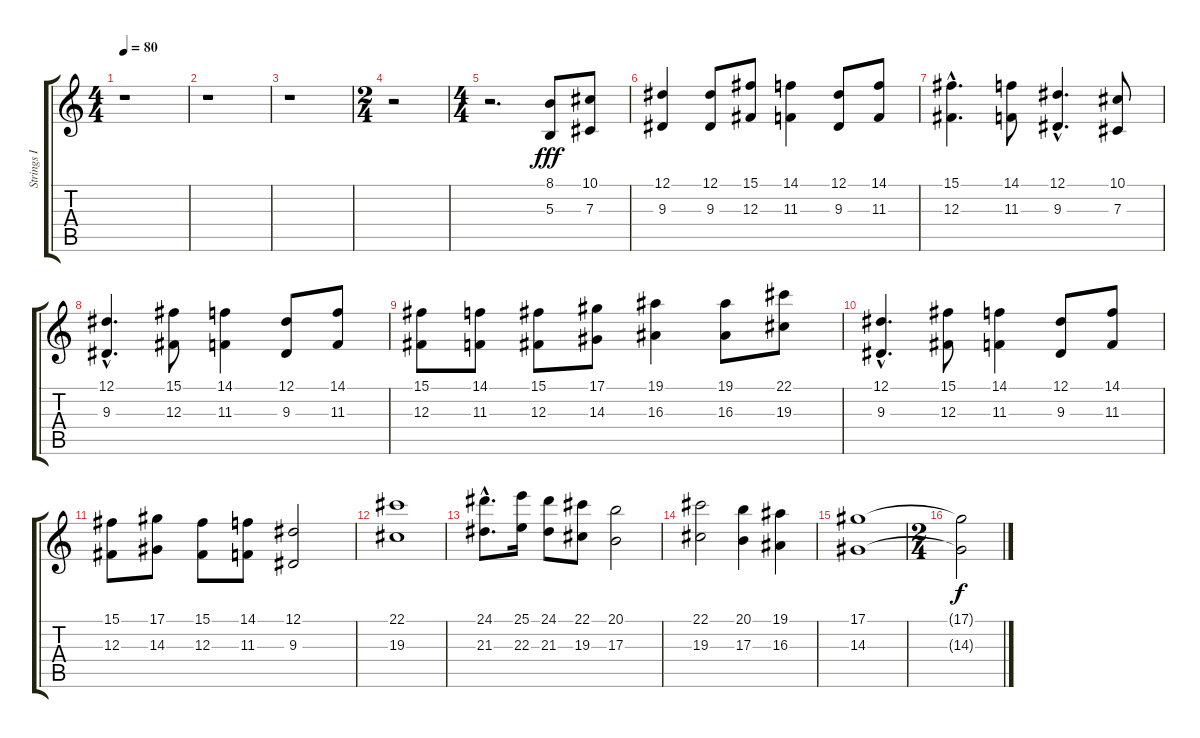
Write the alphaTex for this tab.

\track ("Strings I" "Strings I") {instrument stringensemble1}
\staff {score tabs}
\tuning (Eb4 Bb3 Gb3 Db3 Ab2 Eb2) {hide}
\ts (4 4)
\tempo 80
\clef g2
\ks c
r.1{dy fff} |
r.1 |
r.1 |
\ts (2 4)
r.2 |
\ts (4 4)
r.2{d} (8.1 5.3).8 (10.1 7.3).8 |
(12.1 9.3).4 (12.1 9.3).8 (15.1 12.3).8 (14.1 11.3).4 (12.1 9.3).8 (14.1 11.3).8 |
(15.1{hac} 12.3{hac}).4{d} (14.1 11.3).8 (12.1{hac} 9.3{hac}).4{d} (10.1 7.3).8 |
(12.1{hac} 9.3{hac}).4{d} (15.1 12.3).8 (14.1 11.3).4 (12.1 9.3).8 (14.1 11.3).8 |
(15.1 12.3).8 (14.1 11.3).8 (15.1 12.3).8 (17.1 14.3).8 (19.1 16.3).4 (19.1 16.3).8 (22.1 19.3).8 |
(12.1{hac} 9.3{hac}).4{d} (15.1 12.3).8 (14.1 11.3).4 (12.1 9.3).8 (14.1 11.3).8 |
(15.1 12.3).8 (17.1 14.3).8 (15.1 12.3).8 (14.1 11.3).8 (12.1 9.3).2 |
(22.1 19.3).1 |
(24.1{hac} 21.3{hac}).8{d} (25.1 22.3).16 (24.1 21.3).8 (22.1 19.3).8 (20.1 17.3).2 |
(22.1 19.3).2 (20.1 17.3).4 (19.1 16.3).4 |
(17.1 14.3).1 |
\ts (2 4)
(17.1{t} 14.3{t}).2{dy f}
